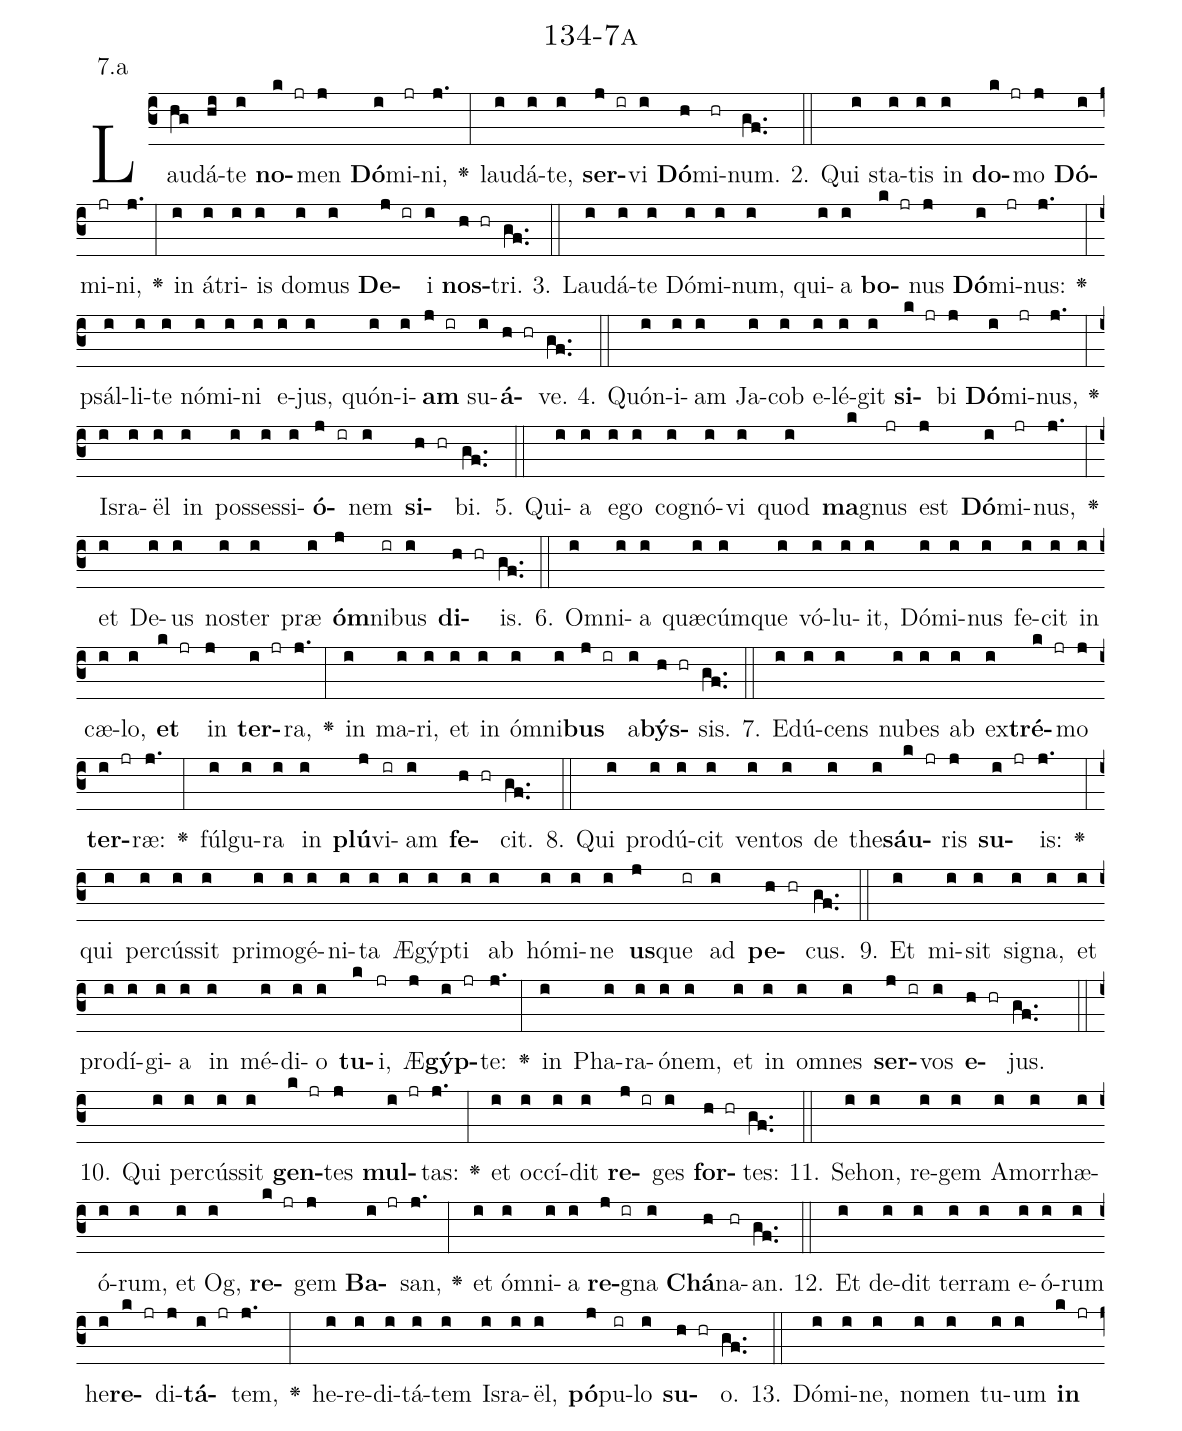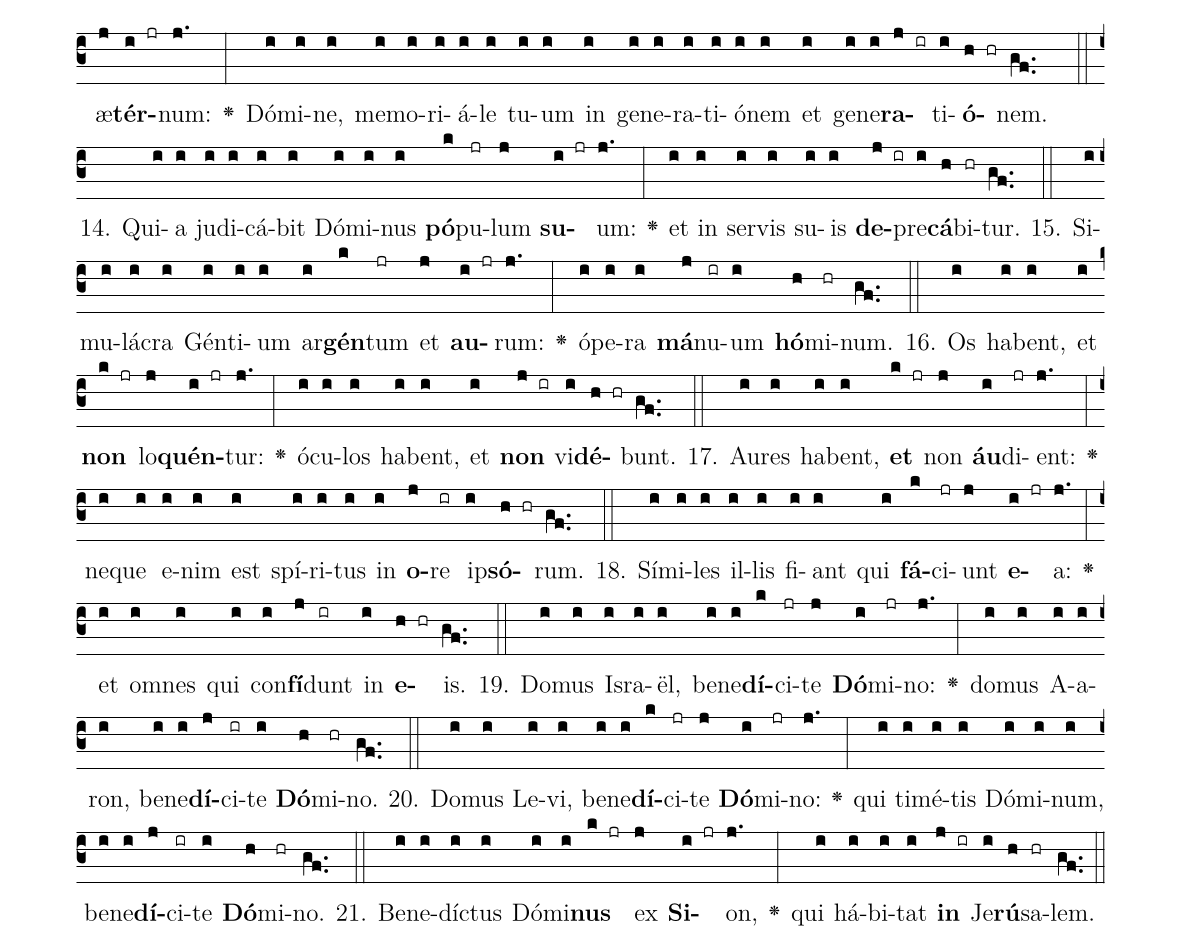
name: 134-7a;
annotation: 7.a;
%%
(c3)Lau(hg)dá(hi)te(i) <b>no</b>(k jr)men(j) <b>Dó</b>(i)mi(jr)ni,(j.) <v>\greheightstar</v>(:) lau(i)dá(i)te,(i) <b>ser</b>(j ir)vi(i) <b>Dó</b>(h)mi(hr)num.(gf..) (::)
2. Qui(i) sta(i)tis(i) in(i) <b>do</b>(k jr)mo(j) <b>Dó</b>(i)mi(jr)ni,(j.) <v>\greheightstar</v>(:) in(i) á(i)tri(i)is(i) do(i)mus(i) <b>De</b>(j ir)i(i) <b>nos</b>(h hr)tri.(gf..) (::)
3. Lau(i)dá(i)te(i) Dó(i)mi(i)num,(i) qui(i)a(i) <b>bo</b>(k jr)nus(j) <b>Dó</b>(i)mi(jr)nus:(j.) <v>\greheightstar</v>(:) psál(i)li(i)te(i) nó(i)mi(i)ni(i) e(i)jus,(i) quón(i)i(i)<b>am</b>(j ir) su(i)<b>á</b>(h hr)ve.(gf..) (::)
4. Quón(i)i(i)am(i) Ja(i)cob(i) e(i)lé(i)git(i) <b>si</b>(k jr)bi(j) <b>Dó</b>(i)mi(jr)nus,(j.) <v>\greheightstar</v>(:) Is(i)ra(i)ël(i) in(i) pos(i)ses(i)si(i)<b>ó</b>(j ir)nem(i) <b>si</b>(h hr)bi.(gf..) (::)
5. Qui(i)a(i) e(i)go(i) co(i)gnó(i)vi(i) quod(i) <b>ma</b>(k)gnus(jr) est(j) <b>Dó</b>(i)mi(jr)nus,(j.) <v>\greheightstar</v>(:) et(i) De(i)us(i) nos(i)ter(i) præ(i) <b>óm</b>(j)ni(ir)bus(i) <b>di</b>(h hr)is.(gf..) (::)
6. Om(i)ni(i)a(i) quæ(i)cúm(i)que(i) vó(i)lu(i)it,(i) Dó(i)mi(i)nus(i) fe(i)cit(i) in(i) cæ(i)lo,(i) <b>et</b>(k jr) in(j) <b>ter</b>(i jr)ra,(j.) <v>\greheightstar</v>(:) in(i) ma(i)ri,(i) et(i) in(i) óm(i)ni(i)<b>bus</b>(j ir) a(i)<b>býs</b>(h hr)sis.(gf..) (::)
7. E(i)dú(i)cens(i) nu(i)bes(i) ab(i) ex(i)<b>tré</b>(k jr)mo(j) <b>ter</b>(i jr)ræ:(j.) <v>\greheightstar</v>(:) fúl(i)gu(i)ra(i) in(i) <b>plú</b>(j)vi(ir)am(i) <b>fe</b>(h hr)cit.(gf..) (::)
8. Qui(i) pro(i)dú(i)cit(i) ven(i)tos(i) de(i) the(i)<b>sáu</b>(k jr)ris(j) <b>su</b>(i jr)is:(j.) <v>\greheightstar</v>(:) qui(i) per(i)cús(i)sit(i) pri(i)mo(i)gé(i)ni(i)ta(i) Æ(i)gýp(i)ti(i) ab(i) hó(i)mi(i)ne(i) <b>us</b>(j)que(ir) ad(i) <b>pe</b>(h hr)cus.(gf..) (::)
9. Et(i) mi(i)sit(i) si(i)gna,(i) et(i) prod(i)í(i)gi(i)a(i) in(i) mé(i)di(i)o(i) <b>tu</b>(k)i,(jr) Æ(j)<b>gýp</b>(i jr)te:(j.) <v>\greheightstar</v>(:) in(i) Pha(i)ra(i)ó(i)nem,(i) et(i) in(i) om(i)nes(i) <b>ser</b>(j ir)vos(i) <b>e</b>(h hr)jus.(gf..) (::)
10. Qui(i) per(i)cús(i)sit(i) <b>gen</b>(k jr)tes(j) <b>mul</b>(i jr)tas:(j.) <v>\greheightstar</v>(:) et(i) oc(i)cí(i)dit(i) <b>re</b>(j ir)ges(i) <b>for</b>(h hr)tes:(gf..) (::)
11. Se(i)hon,(i) re(i)gem(i) A(i)mor(i)rhæ(i)ó(i)rum,(i) et(i) Og,(i) <b>re</b>(k jr)gem(j) <b>Ba</b>(i jr)san,(j.) <v>\greheightstar</v>(:) et(i) óm(i)ni(i)a(i) <b>re</b>(j ir)gna(i) <b>Chá</b>(h)na(hr)an.(gf..) (::)
12. Et(i) de(i)dit(i) ter(i)ram(i) e(i)ó(i)rum(i) he(i)<b>re</b>(k jr)di(j)<b>tá</b>(i jr)tem,(j.) <v>\greheightstar</v>(:) he(i)re(i)di(i)tá(i)tem(i) Is(i)ra(i)ël,(i) <b>pó</b>(j)pu(ir)lo(i) <b>su</b>(h hr)o.(gf..) (::)
13. Dó(i)mi(i)ne,(i) no(i)men(i) tu(i)um(i) <b>in</b>(k jr) æ(j)<b>tér</b>(i jr)num:(j.) <v>\greheightstar</v>(:) Dó(i)mi(i)ne,(i) me(i)mo(i)ri(i)á(i)le(i) tu(i)um(i) in(i) ge(i)ne(i)ra(i)ti(i)ó(i)nem(i) et(i) ge(i)ne(i)<b>ra</b>(j ir)ti(i)<b>ó</b>(h hr)nem.(gf..) (::)
14. Qui(i)a(i) ju(i)di(i)cá(i)bit(i) Dó(i)mi(i)nus(i) <b>pó</b>(k)pu(jr)lum(j) <b>su</b>(i jr)um:(j.) <v>\greheightstar</v>(:) et(i) in(i) ser(i)vis(i) su(i)is(i) <b>de</b>(j ir)pre(i)<b>cá</b>(h)bi(hr)tur.(gf..) (::)
15. Si(i)mu(i)lá(i)cra(i) Gén(i)ti(i)um(i) ar(i)<b>gén</b>(k)tum(jr) et(j) <b>au</b>(i jr)rum:(j.) <v>\greheightstar</v>(:) ó(i)pe(i)ra(i) <b>má</b>(j)nu(ir)um(i) <b>hó</b>(h)mi(hr)num.(gf..) (::)
16. Os(i) ha(i)bent,(i) et(i) <b>non</b>(k jr) lo(j)<b>quén</b>(i jr)tur:(j.) <v>\greheightstar</v>(:) ó(i)cu(i)los(i) ha(i)bent,(i) et(i) <b>non</b>(j ir) vi(i)<b>dé</b>(h hr)bunt.(gf..) (::)
17. Au(i)res(i) ha(i)bent,(i) <b>et</b>(k jr) non(j) <b>áu</b>(i)di(jr)ent:(j.) <v>\greheightstar</v>(:) ne(i)que(i) e(i)nim(i) est(i) spí(i)ri(i)tus(i) in(i) <b>o</b>(j)re(ir) ip(i)<b>só</b>(h hr)rum.(gf..) (::)
18. Sí(i)mi(i)les(i) il(i)lis(i) fi(i)ant(i) qui(i) <b>fá</b>(k)ci(jr)unt(j) <b>e</b>(i jr)a:(j.) <v>\greheightstar</v>(:) et(i) om(i)nes(i) qui(i) con(i)<b>fí</b>(j)dunt(ir) in(i) <b>e</b>(h hr)is.(gf..) (::)
19. Do(i)mus(i) Is(i)ra(i)ël,(i) be(i)ne(i)<b>dí</b>(k)ci(jr)te(j) <b>Dó</b>(i)mi(jr)no:(j.) <v>\greheightstar</v>(:) do(i)mus(i) A(i)a(i)ron,(i) be(i)ne(i)<b>dí</b>(j)ci(ir)te(i) <b>Dó</b>(h)mi(hr)no.(gf..) (::)
20. Do(i)mus(i) Le(i)vi,(i) be(i)ne(i)<b>dí</b>(k)ci(jr)te(j) <b>Dó</b>(i)mi(jr)no:(j.) <v>\greheightstar</v>(:) qui(i) ti(i)mé(i)tis(i) Dó(i)mi(i)num,(i) be(i)ne(i)<b>dí</b>(j)ci(ir)te(i) <b>Dó</b>(h)mi(hr)no.(gf..) (::)
21. Be(i)ne(i)díc(i)tus(i) Dó(i)mi(i)<b>nus</b>(k jr) ex(j) <b>Si</b>(i jr)on,(j.) <v>\greheightstar</v>(:) qui(i) há(i)bi(i)tat(i) <b>in</b>(j ir) Je(i)<b>rú</b>(h)sa(hr)lem.(gf..) (::)
